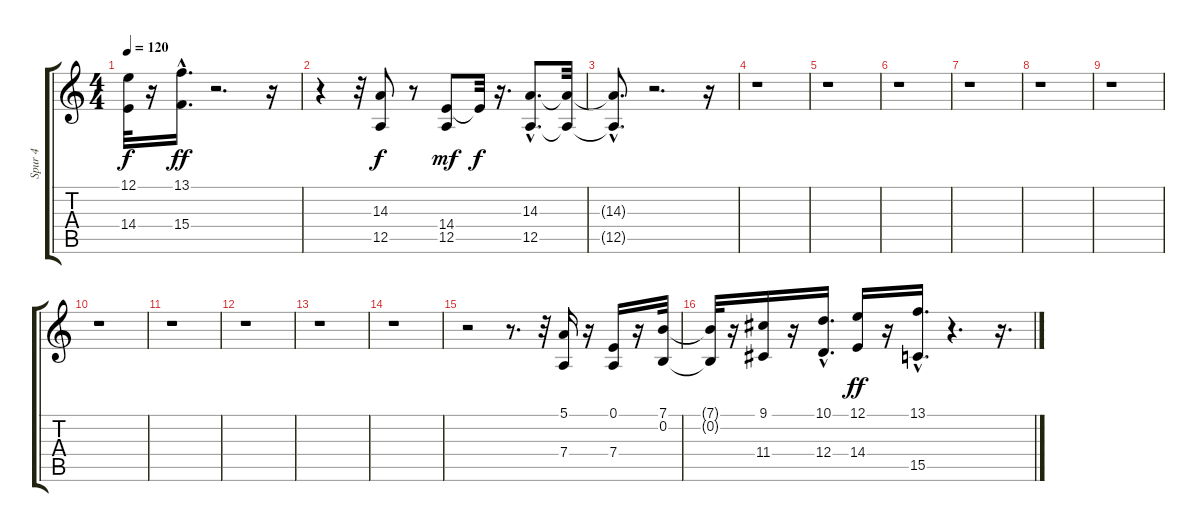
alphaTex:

\track ("Spur 4" "Spur 4") {instrument brasssection}
\staff {score tabs}
\tuning (E4 B3 G3 D3 A2 E2) {hide}
\ts (4 4)
\tempo 120
\clef g2
\ks c
(12.1{t} 14.4{t}).32{dy f} r.16 (13.1{hac} 15.4).16{d dy ff} r.2{d} r.16 |
r.4 r.32 (14.3 12.5).8{dy f} r.8 (14.4 12.5).8{dy mf} 14.4{t}.32{dy f} r.16{d} (14.3{hac} 12.5{hac}).8{d} (14.3{t} 12.5{t}).32 |
(14.3{hac t} 12.5{hac t}).8{d} r.2{d} r.16 |
r.1 |
r.1 |
r.1 |
r.1 |
r.1 |
r.1 |
r.1 |
r.1 |
r.1 |
r.1 |
r.1 |
r.2 r.8{d} r.32 (5.1 7.4).16 r.16 (0.1 7.4).16 r.16 (7.1 0.2).32 |
(7.1{t} 0.2{t}).32 r.16 (9.1 11.4).16 r.16 (10.1 12.4{hac}).16{d} (12.1 14.4).16{dy ff} r.16 (13.1{hac} 15.5).16{d} r.4{d} r.16{d}
